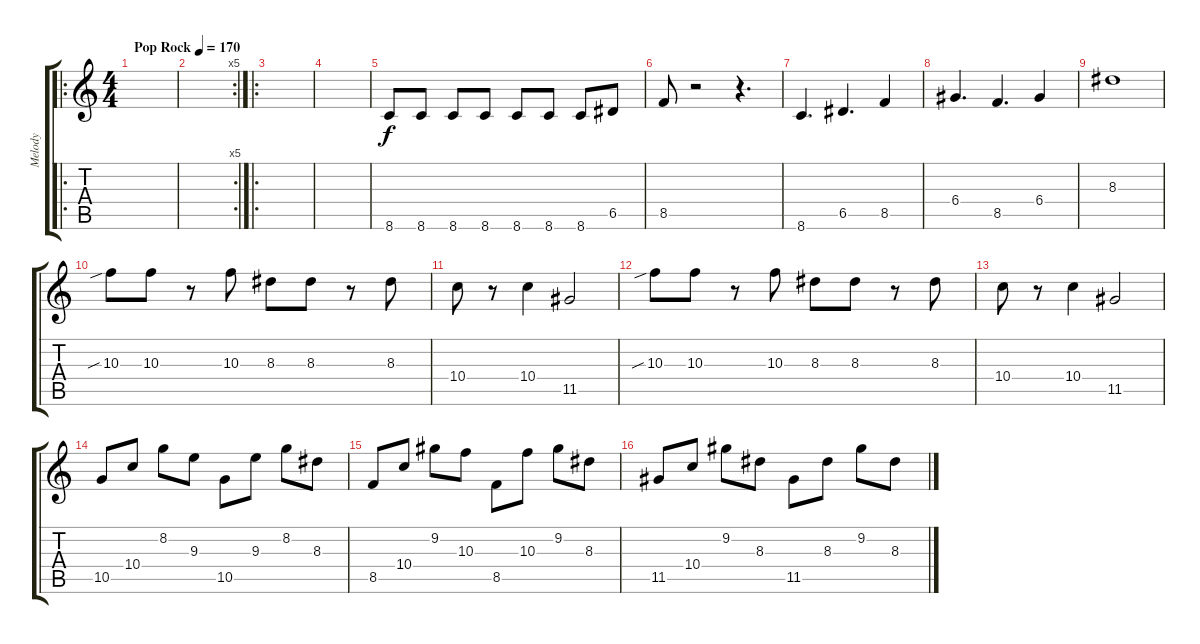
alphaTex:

\track ("Melody" "Melody") {instrument acousticguitarsteel}
\staff {score tabs}
\tuning (E4 B3 G3 D3 A2 E2) {hide}
\ro
\ts (4 4)
\tempo (170 "Pop Rock")
\clef g2
\ks c
|
\rc 5
|
\ro
|
|
8.6.8 8.6.8 8.6.8 8.6.8 8.6.8 8.6.8 8.6.8 6.5.8 |
8.5.8 r.2 r.4{d} |
8.6.4{d} 6.5.4{d} 8.5.4 |
6.4.4{d} 8.5.4{d} 6.4.4 |
8.3.1 |
10.3{sib}.8 10.3.8 r.8 10.3.8 8.3.8 8.3.8 r.8 8.3.8 |
10.4.8 r.8 10.4.4 11.5.2 |
10.3{sib}.8 10.3.8 r.8 10.3.8 8.3.8 8.3.8 r.8 8.3.8 |
10.4.8 r.8 10.4.4 11.5.2 |
10.5.8 10.4.8 8.2.8 9.3.8 10.5.8 9.3.8 8.2.8 8.3.8 |
8.5.8 10.4.8 9.2.8 10.3.8 8.5.8 10.3.8 9.2.8 8.3.8 |
11.5.8 10.4.8 9.2.8 8.3.8 11.5.8 8.3.8 9.2.8 8.3.8
